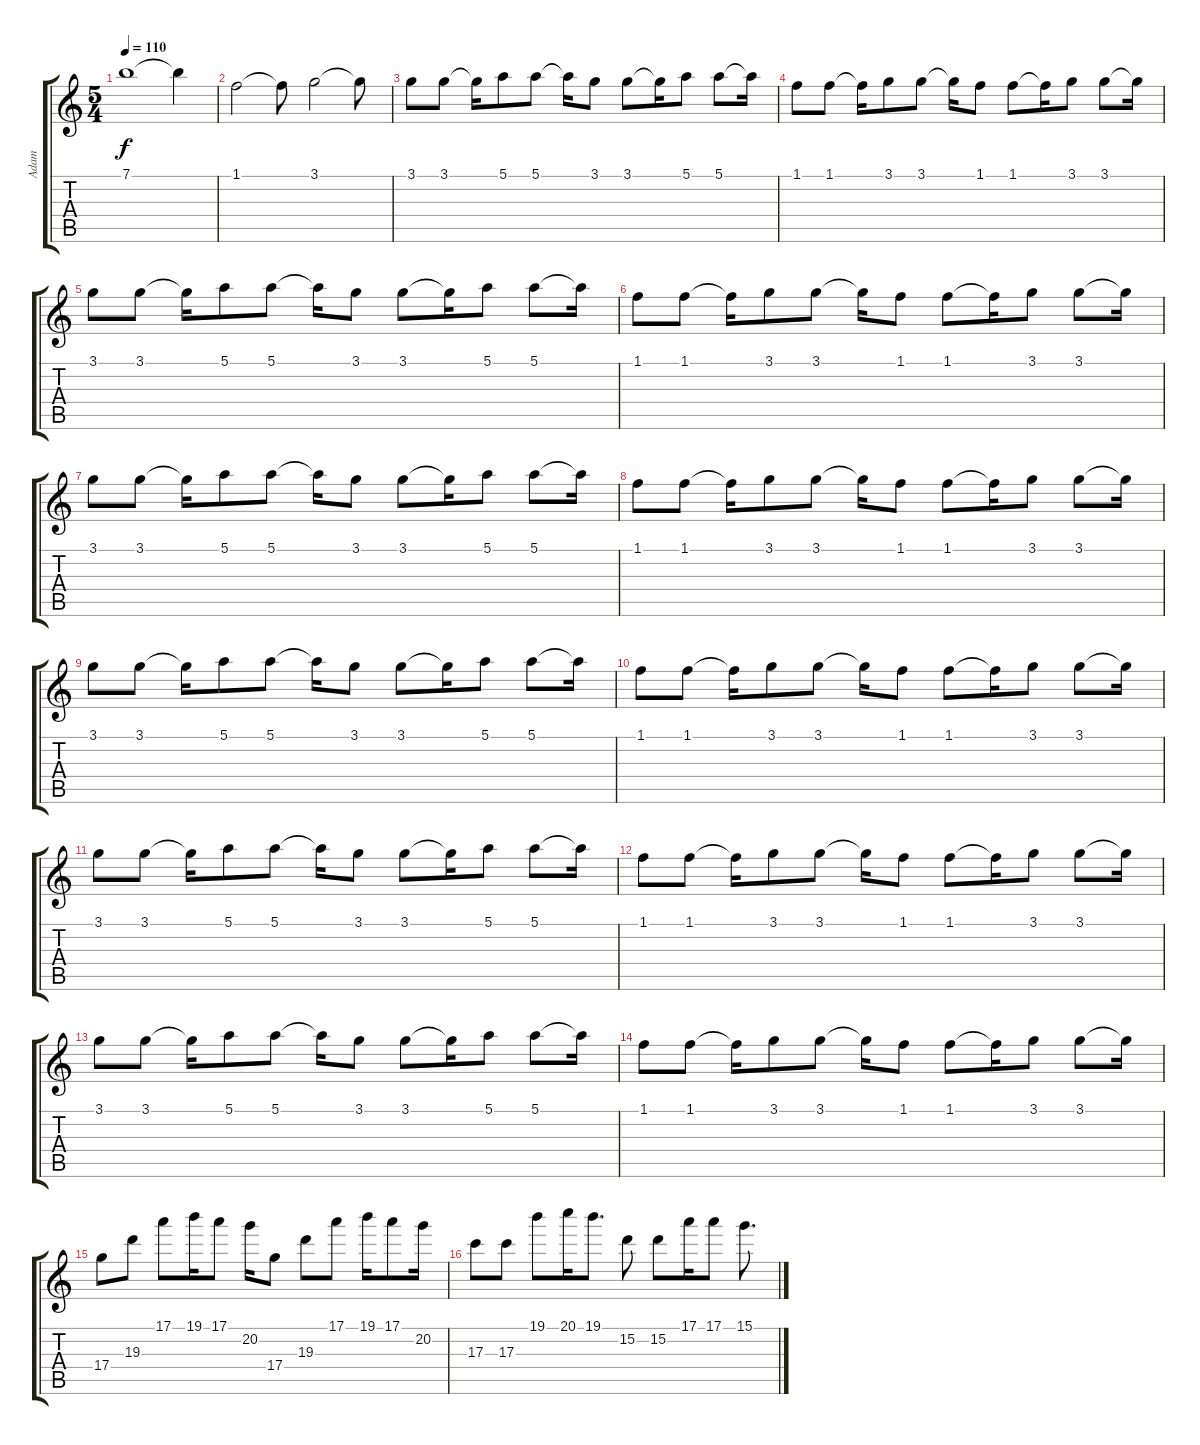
\track ("Adam" "Adam") {instrument distortionguitar}
\staff {score tabs}
\tuning (E4 B3 G3 D3 A2 D2) {hide}
\ts (5 4)
\tempo 110
\clef g2
\ks c
7.1.1{dy f} 7.1{t}.4 |
1.1.2 1.1{t}.8 3.1.2 3.1{t}.8 |
3.1.8 3.1.8 3.1{t}.16 5.1.8 5.1.8 5.1{t}.16 3.1.8 3.1.8 3.1{t}.16 5.1.8 5.1.8 5.1{t}.16 |
1.1.8 1.1.8 1.1{t}.16 3.1.8 3.1.8 3.1{t}.16 1.1.8 1.1.8 1.1{t}.16 3.1.8 3.1.8 3.1{t}.16 |
3.1.8 3.1.8 3.1{t}.16 5.1.8 5.1.8 5.1{t}.16 3.1.8 3.1.8 3.1{t}.16 5.1.8 5.1.8 5.1{t}.16 |
1.1.8 1.1.8 1.1{t}.16 3.1.8 3.1.8 3.1{t}.16 1.1.8 1.1.8 1.1{t}.16 3.1.8 3.1.8 3.1{t}.16 |
3.1.8 3.1.8 3.1{t}.16 5.1.8 5.1.8 5.1{t}.16 3.1.8 3.1.8 3.1{t}.16 5.1.8 5.1.8 5.1{t}.16 |
1.1.8 1.1.8 1.1{t}.16 3.1.8 3.1.8 3.1{t}.16 1.1.8 1.1.8 1.1{t}.16 3.1.8 3.1.8 3.1{t}.16 |
3.1.8 3.1.8 3.1{t}.16 5.1.8 5.1.8 5.1{t}.16 3.1.8 3.1.8 3.1{t}.16 5.1.8 5.1.8 5.1{t}.16 |
1.1.8 1.1.8 1.1{t}.16 3.1.8 3.1.8 3.1{t}.16 1.1.8 1.1.8 1.1{t}.16 3.1.8 3.1.8 3.1{t}.16 |
3.1.8 3.1.8 3.1{t}.16 5.1.8 5.1.8 5.1{t}.16 3.1.8 3.1.8 3.1{t}.16 5.1.8 5.1.8 5.1{t}.16 |
1.1.8 1.1.8 1.1{t}.16 3.1.8 3.1.8 3.1{t}.16 1.1.8 1.1.8 1.1{t}.16 3.1.8 3.1.8 3.1{t}.16 |
3.1.8 3.1.8 3.1{t}.16 5.1.8 5.1.8 5.1{t}.16 3.1.8 3.1.8 3.1{t}.16 5.1.8 5.1.8 5.1{t}.16 |
1.1.8 1.1.8 1.1{t}.16 3.1.8 3.1.8 3.1{t}.16 1.1.8 1.1.8 1.1{t}.16 3.1.8 3.1.8 3.1{t}.16 |
17.4.8 19.3.8 17.1.8 19.1.16 17.1.8 20.2.16 17.4.8 19.3.8 17.1.8 19.1.16 17.1.8 20.2.16 |
17.3.8 17.3.8 19.1.8 20.1.16 19.1.8{d} 15.2.8 15.2.8 17.1.16 17.1.8 15.1.8{d}
